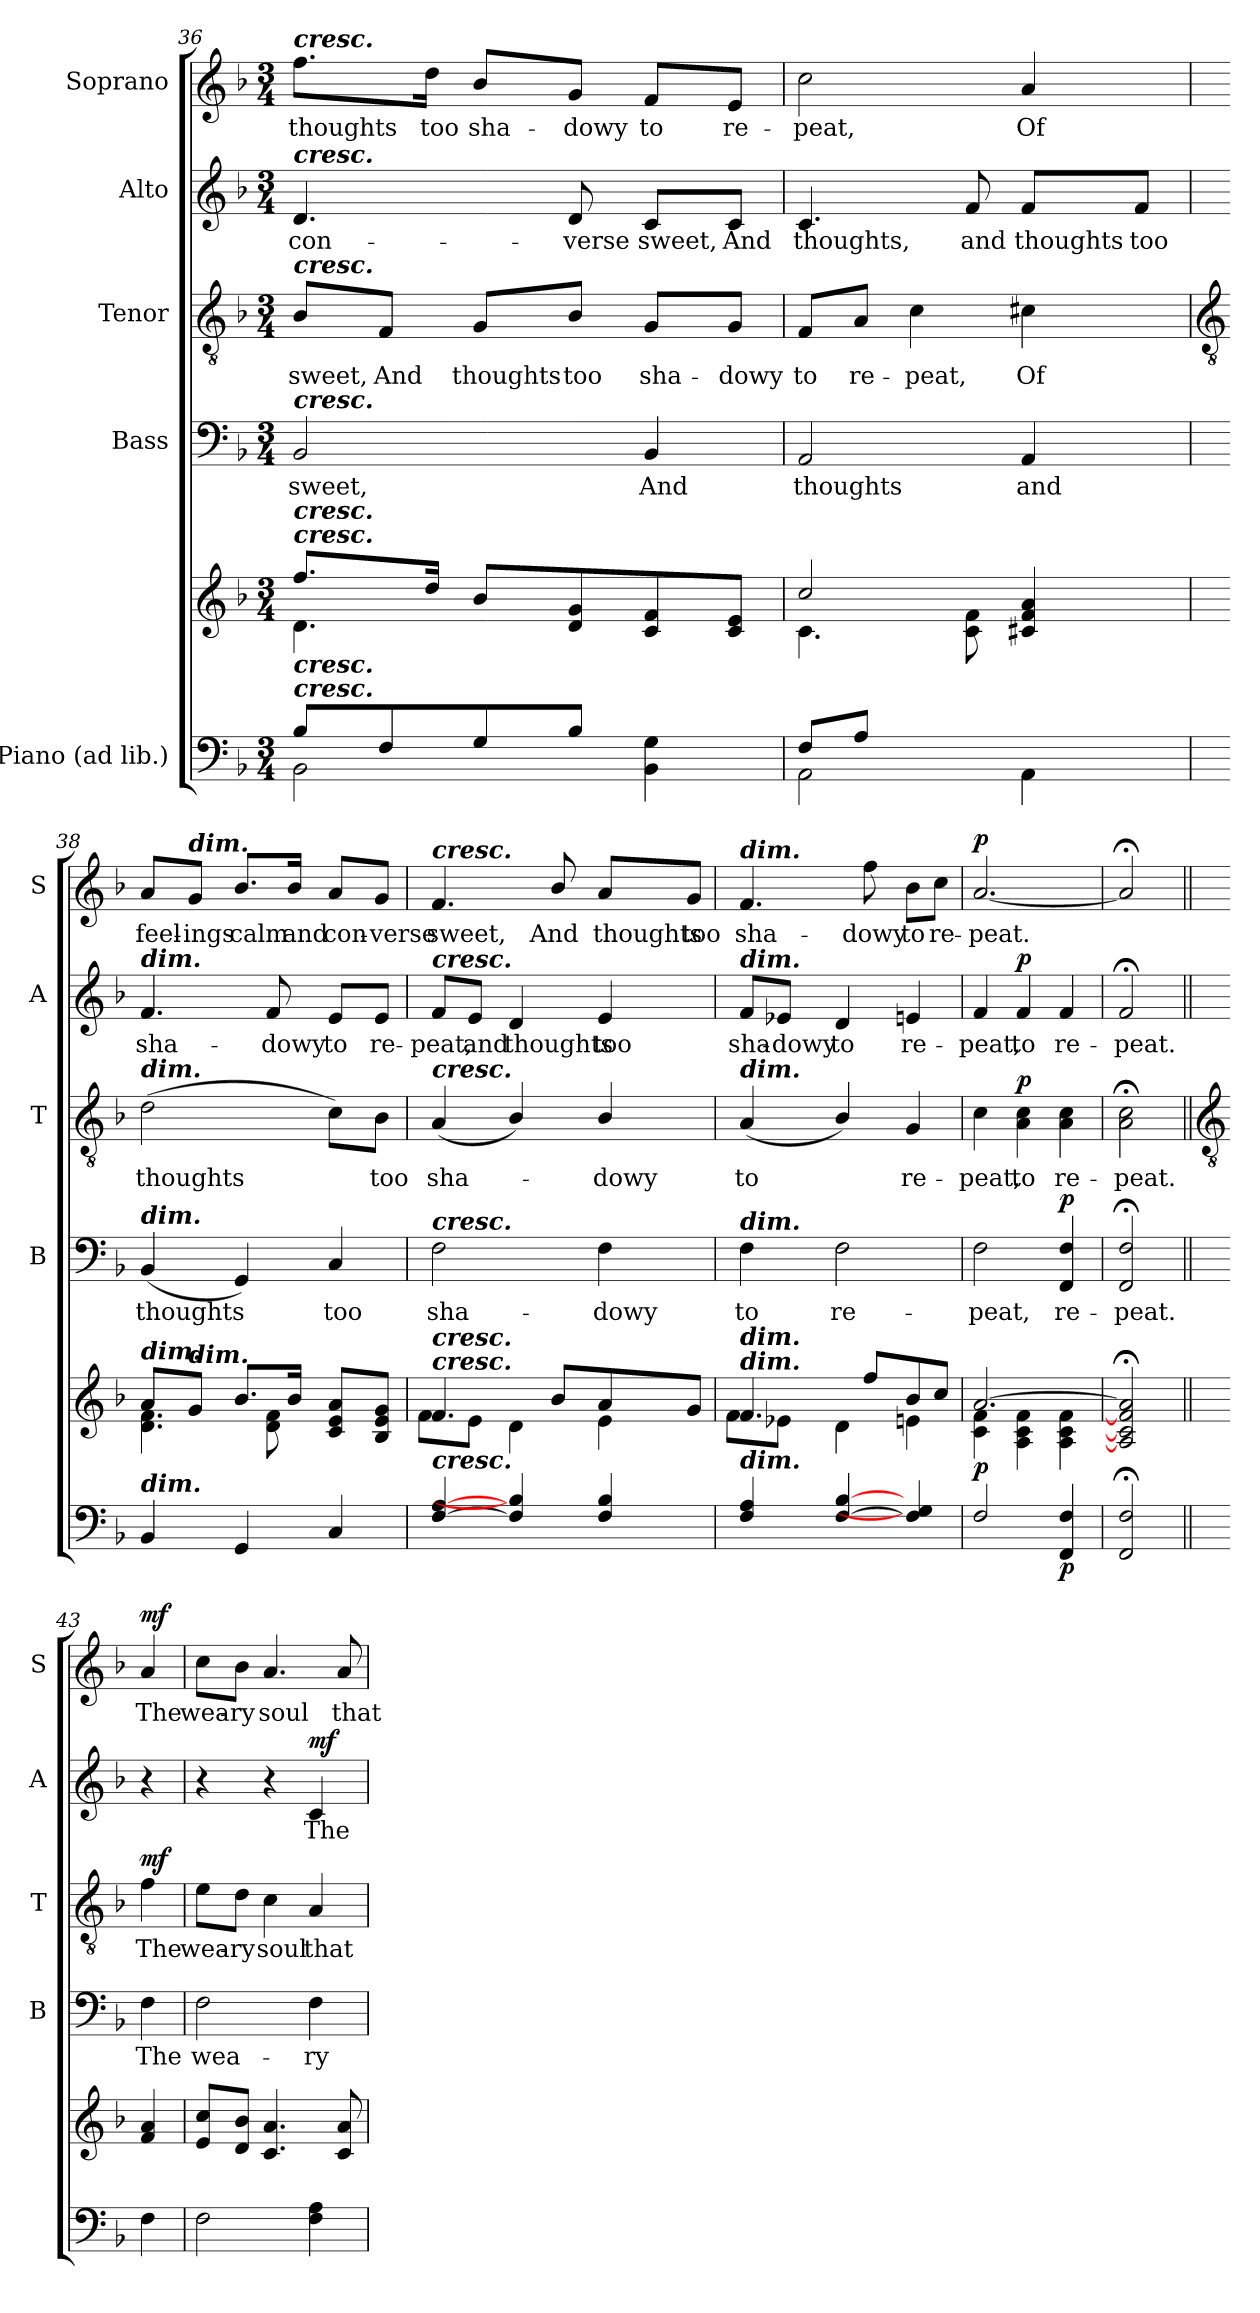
**kern	**kern	**dynam	**kern	**text	**dynam	**kern	**text	**dynam	**kern	**text	**dynam	**kern	**text	**dynam
*part5	*part5	*part5	*part4	*part4	*part4	*part3	*part3	*part3	*part2	*part2	*part2	*part1	*part1	*part1
*staff6	*staff5	*staff5/6	*staff4	*staff4	*staff4	*staff3	*staff3	*staff3	*staff2	*staff2	*staff2	*staff1	*staff1	*staff1
*I"Piano (ad lib.)	*	*	*I"Bass	*	*	*I"Tenor	*	*	*I"Alto	*	*	*I"Soprano	*	*
*	*	*	*I'B	*	*	*I'T	*	*	*I'A	*	*	*I'S	*	*
*clefF4	*clefG2	*	*clefF4	*	*	*clefGv2	*	*	*clefG2	*	*	*clefG2	*	*
*k[b-]	*k[b-]	*	*k[b-]	*	*	*k[b-]	*	*	*k[b-]	*	*	*k[b-]	*	*
*F:	*F:	*	*F:	*	*	*F:	*	*	*F:	*	*	*F:	*	*
*M3/4	*M3/4	*	*M3/4	*	*	*M3/4	*	*	*M3/4	*	*	*M3/4	*	*
=36	=36	=36	=36	=36	=36	=36	=36	=36	=36	=36	=36	=36	=36	=36
*^	*^	*	*	*	*	*	*	*	*	*	*	*	*	*
!	!	!	!	!	!	!	!	!	!	!	!	!	!	!LO:TX:a:Bi:t=cresc.	!	!
!	!	!	!	!	!	!	!	!	!	!	!LO:TX:a:Bi:t=cresc.	!	!	!	!	!
!	!	!	!	!	!	!	!	!LO:TX:a:Bi:t=cresc.	!	!	!	!	!	!	!	!
!	!	!	!	!	!LO:TX:a:Bi:t=cresc.	!	!	!	!	!	!	!	!	!	!	!
!	!	!LO:TX:a:Bi:t=cresc.	!	!	!	!	!	!	!	!	!	!	!	!	!	!
!	!	!LO:TX:a:Bi:t=cresc.	!	!	!	!	!	!	!	!	!	!	!	!	!	!
!LO:TX:a:Bi:t=cresc.	!	!	!	!	!	!	!	!	!	!	!	!	!	!	!	!
!LO:TX:a:Bi:t=cresc.	!	!	!	!	!	!	!	!	!	!	!	!	!	!	!	!
!	!	!	!	!	!	!LO:LY:b	!	!	!LO:LY:b	!	!	!LO:LY:b	!	!	!LO:LY:b	!
8B-/L	2BB-\	8.ff/L	4.d\	.	2BB-	sweet,	.	8B-/L	sweet,	.	4.d	con-	.	8.ff\L	thoughts	.
!	!	!	!	!	!	!	!	!	!LO:LY:b	!	!	!	!	!	!	!
8F/	.	.	.	.	.	.	.	8F/J	And	.	.	.	.	.	.	.
!	!	!	!	!	!	!	!	!	!	!	!	!	!	!	!LO:LY:b	!
.	.	16dd/J	.	.	.	.	.	.	.	.	.	.	.	16dd\Jk	too	.
!	!	!	!	!	!	!	!	!	!LO:LY:b	!	!	!	!	!	!LO:LY:b	!
8G/	.	8b-/L	.	.	.	.	.	8G/L	thoughts	.	.	.	.	8b-/L	sha-	.
!	!	!	!	!	!	!	!	!	!LO:LY:b	!	!	!LO:LY:b	!	!	!LO:LY:b	!
8B-/J	.	8d/ 8g/	4.ryy	.	.	.	.	8B-/J	too	.	8d	-verse	.	8g/J	-dowy	.
!	!	!	!	!	!	!LO:LY:b	!	!	!LO:LY:b	!	!	!LO:LY:b	!	!	!LO:LY:b	!
4ryy	4BB-\ 4G\	8c/ 8f/	.	.	4BB-	And	.	8G/L	sha-	.	8c/L	sweet,	.	8f/L	to	.
!	!	!	!	!	!	!	!	!	!LO:LY:b	!	!	!LO:LY:b	!	!	!LO:LY:b	!
.	.	8c/ 8e/J	.	.	.	.	.	8G/J	-dowy	.	8c/J	And	.	8e/J	re-	.
=37	=37	=37	=37	=37	=37	=37	=37	=37	=37	=37	=37	=37	=37	=37	=37	=37
!	!	!	!	!	!	!LO:LY:b	!	!	!LO:LY:b	!	!	!LO:LY:b	!	!	!LO:LY:b	!
8F/L	2AA\	2cc/	4.c\	.	2AA	thoughts	.	8F/L	to	.	4.c	thoughts,	.	2cc	-peat,	.
!	!	!	!	!	!	!	!	!	!LO:LY:b	!	!	!	!	!	!	!
8A/J	.	.	.	.	.	.	.	8A/J	re-	.	.	.	.	.	.	.
!	!	!	!	!	!	!	!	!	!LO:LY:b	!	!	!	!	!	!	!
2ryy	.	.	.	.	.	.	.	4c	-peat,	.	.	.	.	.	.	.
!	!	!	!	!	!	!	!	!	!	!	!	!LO:LY:b	!	!	!	!
.	.	.	8c\ 8f\	.	.	.	.	.	.	.	8f	and	.	.	.	.
!	!	!	!	!	!	!LO:LY:b	!	!	!LO:LY:b	!	!	!LO:LY:b	!	!	!LO:LY:b	!
.	4AA\	4c#X/ 4f/ 4a/	4ryy	.	4AA	and	.	4c#X	Of	.	8f/L	thoughts	.	4a	Of	.
!	!	!	!	!	!	!	!	!	!	!	!	!LO:LY:b	!	!	!	!
.	.	.	.	.	.	.	.	.	.	.	8f/J	too	.	.	.	.
!!LO:LB:g=z
=38	=38	=38	=38	=38	=38	=38	=38	=38	=38	=38	=38	=38	=38	=38	=38	=38
*	*	*	*	*	*	*	*	*clefGv2	*	*	*	*	*	*	*	*
!	!	!	!	!	!	!	!	!	!	!	!LO:TX:a:Bi:t=dim.	!	!	!	!	!
!	!	!	!	!	!	!	!	!LO:TX:a:Bi:t=dim.	!	!	!	!	!	!	!	!
!	!	!	!	!	!LO:TX:a:Bi:t=dim.	!	!	!	!	!	!	!	!	!	!	!
!	!	!LO:TX:a:Bi:t=dim.	!	!	!	!	!	!	!	!	!	!	!	!	!	!
!LO:TX:a:Bi:t=dim.	!	!	!	!	!	!	!	!	!	!	!	!	!	!	!	!
!	!LO:N:vis=1	!	!	!	!	!LO:LY:b	!	!	!LO:LY:b	!	!	!LO:LY:b	!	!	!LO:LY:b	!
4BB-	2.ryy	8a/L	4.d\ 4.f\	.	(<4BB-	thoughts	.	(>2d	thoughts	.	4.f	sha-	.	8a/L	feel-	.
!	!	!	!	!	!	!	!	!	!	!	!	!	!	!LO:TX:a:Bi:t=dim.	!	!
!	!	!LO:TX:a:Bi:t=dim.	!	!	!	!	!	!	!	!	!	!	!	!	!	!
!	!	!	!	!	!	!	!	!	!	!	!	!	!	!	!LO:LY:b	!
.	.	8g/J	.	.	.	.	.	.	.	.	.	.	.	8g/J	-ings	.
!	!	!	!	!	!	!	!	!	!	!	!	!	!	!	!LO:LY:b	!
4GG	.	8.b-/L	.	.	4GG)	.	.	.	.	.	.	.	.	8.b-/L	calm	.
!	!	!	!	!	!	!	!	!	!	!	!	!LO:LY:b	!	!	!	!
.	.	.	8d\ 8f\	.	.	.	.	.	.	.	8f	-dowy	.	.	.	.
!	!	!	!	!	!	!	!	!	!	!	!	!	!	!	!LO:LY:b	!
.	.	16b-/J	.	.	.	.	.	.	.	.	.	.	.	16b-/Jk	and	.
!	!	!	!	!	!	!LO:LY:b	!	!	!	!	!	!LO:LY:b	!	!	!LO:LY:b	!
4C	.	8c/ 8e/ 8a/L	4ryy	.	4C	too	.	8c\L)	.	.	8e/L	to	.	8a/L	con-	.
!	!	!	!	!	!	!	!	!	!LO:LY:b	!	!	!LO:LY:b	!	!	!LO:LY:b	!
.	.	8B-/ 8e/ 8g/J	.	.	.	.	.	8B-\J	too	.	8e/J	re-	.	8g/J	-verse	.
=39	=39	=39	=39	=39	=39	=39	=39	=39	=39	=39	=39	=39	=39	=39	=39	=39
!	!	!	!	!	!	!	!	!	!	!	!	!	!	!LO:TX:a:Bi:t=cresc.	!	!
!	!	!	!	!	!	!	!	!	!	!	!LO:TX:a:Bi:t=cresc.	!	!	!	!	!
!	!	!	!	!	!	!	!	!LO:TX:a:Bi:t=cresc.	!	!	!	!	!	!	!	!
!	!	!	!	!	!LO:TX:a:Bi:t=cresc.	!	!	!	!	!	!	!	!	!	!	!
!	!	!LO:TX:a:Bi:t=cresc.	!	!	!	!	!	!	!	!	!	!	!	!	!	!
!	!	!LO:TX:a:Bi:t=cresc.	!	!	!	!	!	!	!	!	!	!	!	!	!	!
!LO:TX:a:Bi:t=cresc.	!	!	!	!	!	!	!	!	!	!	!	!	!	!	!	!
!	!LO:N:vis=1	!	!	!	!	!LO:LY:b	!	!	!LO:LY:b	!	!	!LO:LY:b	!	!	!LO:LY:b	!
[4F [4A	2.ryy	4.f/	8f\L	.	2F	sha-	.	(<4A	sha-	.	8f/L	-peat,	.	4.f	sweet,	.
!	!	!	!	!	!	!	!	!	!	!	!	!LO:LY:b	!	!	!	!
.	.	.	8e\J	.	.	.	.	.	.	.	8e/J	and	.	.	.	.
!	!	!	!	!	!	!	!	!	!	!	!	!LO:LY:b	!	!	!	!
4F] 4B-]	.	.	4d\	.	.	.	.	4B-/)	.	.	4d	thoughts	.	.	.	.
!	!	!	!	!	!	!	!	!	!	!	!	!	!	!	!LO:LY:b	!
.	.	8b-/L	.	.	.	.	.	.	.	.	.	.	.	8b-/	And	.
!	!	!	!	!	!	!LO:LY:b	!	!	!LO:LY:b	!	!	!LO:LY:b	!	!	!LO:LY:b	!
4F 4B-	.	8a/	4e\	.	4F	-dowy	.	4B-/	dowy	.	4e	too	.	8a/L	thoughts	.
!	!	!	!	!	!	!	!	!	!	!	!	!	!	!	!LO:LY:b	!
.	.	8g/J	.	.	.	.	.	.	.	.	.	.	.	8g/J	too	.
=40	=40	=40	=40	=40	=40	=40	=40	=40	=40	=40	=40	=40	=40	=40	=40	=40
!	!	!	!	!	!	!	!	!	!	!	!	!	!	!LO:TX:a:Bi:t=dim.	!	!
!	!	!	!	!	!	!	!	!	!	!	!LO:TX:a:Bi:t=dim.	!	!	!	!	!
!	!	!	!	!	!	!	!	!LO:TX:a:Bi:t=dim.	!	!	!	!	!	!	!	!
!	!	!	!	!	!LO:TX:a:Bi:t=dim.	!	!	!	!	!	!	!	!	!	!	!
!	!	!LO:TX:a:Bi:t=dim.	!	!	!	!	!	!	!	!	!	!	!	!	!	!
!	!	!LO:TX:a:Bi:t=dim.	!	!	!	!	!	!	!	!	!	!	!	!	!	!
!LO:TX:a:Bi:t=dim.	!	!	!	!	!	!	!	!	!	!	!	!	!	!	!	!
!	!LO:N:vis=1	!	!	!	!	!LO:LY:b	!	!	!LO:LY:b	!	!	!LO:LY:b	!	!	!LO:LY:b	!
4F 4A	2.ryy	4.f/	8f\L	.	4F	to	.	(<4A	to	.	8f/L	sha-	.	4.f	sha-	.
!	!	!	!	!	!	!	!	!	!	!	!	!LO:LY:b	!	!	!	!
.	.	.	8e-X\J	.	.	.	.	.	.	.	8e-X/J	-dowy	.	.	.	.
!	!	!	!	!	!	!LO:LY:b	!	!	!	!	!	!LO:LY:b	!	!	!	!
[4F [4B-	.	.	4d\	.	2F	re-	.	4B-/)	.	.	4d	to	.	.	.	.
!	!	!	!	!	!	!	!	!	!	!	!	!	!	!	!LO:LY:b	!
.	.	8ff/L	.	.	.	.	.	.	.	.	.	.	.	8ff	-dowy	.
!	!	!	!	!	!	!	!	!	!LO:LY:b	!	!	!LO:LY:b	!	!	!LO:LY:b	!
4F] 4G]	.	8b-/	4en\	.	.	.	.	4G	re-	.	4en	re-	.	8b-\L	to	.
!	!	!	!	!	!	!	!	!	!	!	!	!	!	!	!LO:LY:b	!
.	.	8cc/J	.	.	.	.	.	.	.	.	.	.	.	8cc\J	re-	.
=41	=41	=41	=41	=41	=41	=41	=41	=41	=41	=41	=41	=41	=41	=41	=41	=41
!	!LO:N:vis=1	!	!	!LO:DY:b	!	!LO:LY:b	!	!	!LO:LY:b	!	!	!LO:LY:b	!	!	!LO:LY:b	!LO:DY:b
2F	2.ryy	[2.a/	4c\ 4f\	p	2F	-peat,	.	4c	-peat,	.	4f	-peat,	.	[2.a	peat.	p
!	!	!	!	!	!	!	!	!	!LO:LY:b	!LO:DY:b	!	!LO:LY:b	!LO:DY:b	!	!	!
.	.	.	4A\ 4c\ 4f\	.	.	.	.	4A 4c	to	p	4f	to	p	.	.	.
!	!	!	!	!LO:DY:b=2	!	!LO:LY:b	!LO:DY:b	!	!LO:LY:b	!	!	!LO:LY:b	!	!	!	!
4FF 4F	.	.	4A\ 4c\ 4f\	p	4FF 4F	re-	p	4A 4c	re-	.	4f	re-	.	.	.	.
=42	=42	=42	=42	=42	=42	=42	=42	=42	=42	=42	=42	=42	=42	=42	=42	=42
!	!	!	!	!	!	!LO:LY:b	!	!	!LO:LY:b	!	!	!LO:LY:b	!	!	!	!
2FF;< 2F;<	2ryy	2A/];< 2c/];< 2f/];< 2a/];<	2ryy	.	2FF;< 2F;<	-peat.	.	2A;< 2c;<	-peat.	.	2f;<	-peat.	.	2a;<]	.	.
!!LO:LB:g=z
=43||	=43||	=43||	=43||	=43||	=43||	=43||	=43||	=43||	=43||	=43||	=43||	=43||	=43||	=43||	=43||	=43||
*	*	*	*	*	*	*	*	*clefGv2	*	*	*	*	*	*	*	*
!	!	!	!	!LO:DY:b=2	!	!LO:LY:b	!	!	!LO:LY:b	!	!	!	!	!	!LO:LY:b	!
!	!	!	!	!LO:DY:n=1:b=2	!	!	!	!	!	!	!	!	!	!	!	!
!	!	!	!	!LO:DY:n=2:b	!	!	!	!	!	!LO:DY:b	!	!	!	!	!	!LO:DY:b
4ryy	4F\	4f/ 4a/	4ryy	p mf mf	4F	The	.	4f\	The	mf	4r	.	.	4a	The	mf
=44	=44	=44	=44	=44	=44	=44	=44	=44	=44	=44	=44	=44	=44	=44	=44	=44
!	!	!	!	!	!	!LO:LY:b	!	!	!LO:LY:b	!	!	!	!	!	!LO:LY:b	!
2.ryy	2F\	8e/ 8cc/L	4ryy	.	2F	wea-	.	8e\L	wea-	.	4r	.	.	8cc\L	wea-	.
!	!	!	!	!	!	!	!	!	!LO:LY:b	!	!	!	!	!	!LO:LY:b	!
.	.	8d/ 8b-/J	.	.	.	.	.	8d\J	-ry	.	.	.	.	8b-\J	-ry	.
!	!	!	!	!	!	!	!	!	!LO:LY:b	!	!	!	!	!	!LO:LY:b	!
.	.	4.c/ 4.a/	4ryy	.	.	.	.	4c	soul	.	4r	.	.	4.a	soul	.
!	!	!	!	!	!	!LO:LY:b	!	!	!LO:LY:b	!	!	!LO:LY:b	!LO:DY:b	!	!	!
.	4F\ 4A\	.	4ryy	.	4F	-ry	.	4A	that	.	4c	The	mf	.	.	.
!	!	!	!	!	!	!	!	!	!	!	!	!	!	!	!LO:LY:b	!
.	.	8c/ 8a/	.	.	.	.	.	.	.	.	.	.	.	8a	that	.
*v	*v	*	*	*	*	*	*	*	*	*	*	*	*	*	*	*
*	*v	*v	*	*	*	*	*	*	*	*	*	*	*	*	*
=	=	=	=	=	=	=	=	=	=	=	=	=	=	=
*-	*-	*-	*-	*-	*-	*-	*-	*-	*-	*-	*-	*-	*-	*-
